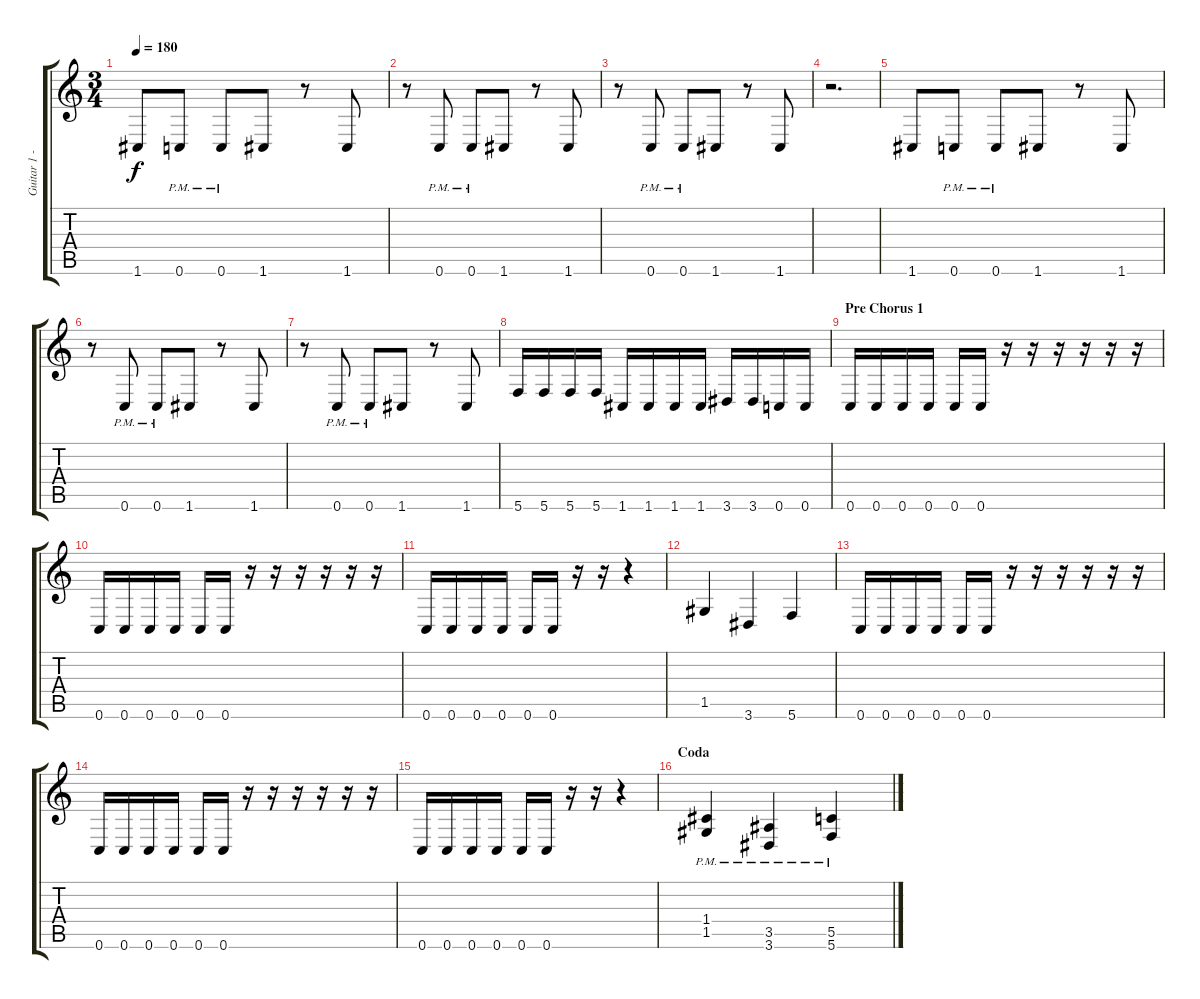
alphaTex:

\track ("Guitar 1 - Mario" "Guitar 1 -") {instrument distortionguitar}
\staff {score tabs}
\tuning (D4 A3 F3 C3 G2 C2) {hide}
\ts (3 4)
\tempo 180
\clef g2
\ks c
1.6.8{dy f} 0.6{pm}.8 0.6{pm}.8 1.6.8 r.8 1.6.8 |
r.8 0.6{pm}.8 0.6{pm}.8 1.6.8 r.8 1.6.8 |
r.8 0.6{pm}.8 0.6{pm}.8 1.6.8 r.8 1.6.8 |
r.2{d} |
1.6.8 0.6{pm}.8 0.6{pm}.8 1.6.8 r.8 1.6.8 |
r.8 0.6{pm}.8 0.6{pm}.8 1.6.8 r.8 1.6.8 |
r.8 0.6{pm}.8 0.6{pm}.8 1.6.8 r.8 1.6.8 |
5.6.16 5.6.16 5.6.16 5.6.16 1.6.16 1.6.16 1.6.16 1.6.16 3.6.16 3.6.16 0.6.16 0.6.16 |
\section ("" "Pre Chorus 1")
0.6.16 0.6.16 0.6.16 0.6.16 0.6.16 0.6.16 r.16 r.16 r.16 r.16 r.16 r.16 |
0.6.16 0.6.16 0.6.16 0.6.16 0.6.16 0.6.16 r.16 r.16 r.16 r.16 r.16 r.16 |
0.6.16 0.6.16 0.6.16 0.6.16 0.6.16 0.6.16 r.16 r.16 r.4 |
1.5.4 3.6.4 5.6.4 |
0.6.16 0.6.16 0.6.16 0.6.16 0.6.16 0.6.16 r.16 r.16 r.16 r.16 r.16 r.16 |
0.6.16 0.6.16 0.6.16 0.6.16 0.6.16 0.6.16 r.16 r.16 r.16 r.16 r.16 r.16 |
0.6.16 0.6.16 0.6.16 0.6.16 0.6.16 0.6.16 r.16 r.16 r.4 |
\section ("" "Coda")
(1.4{pm} 1.5{pm}).4 (3.5{pm} 3.6{pm}).4 (5.5{pm} 5.6{pm}).4
